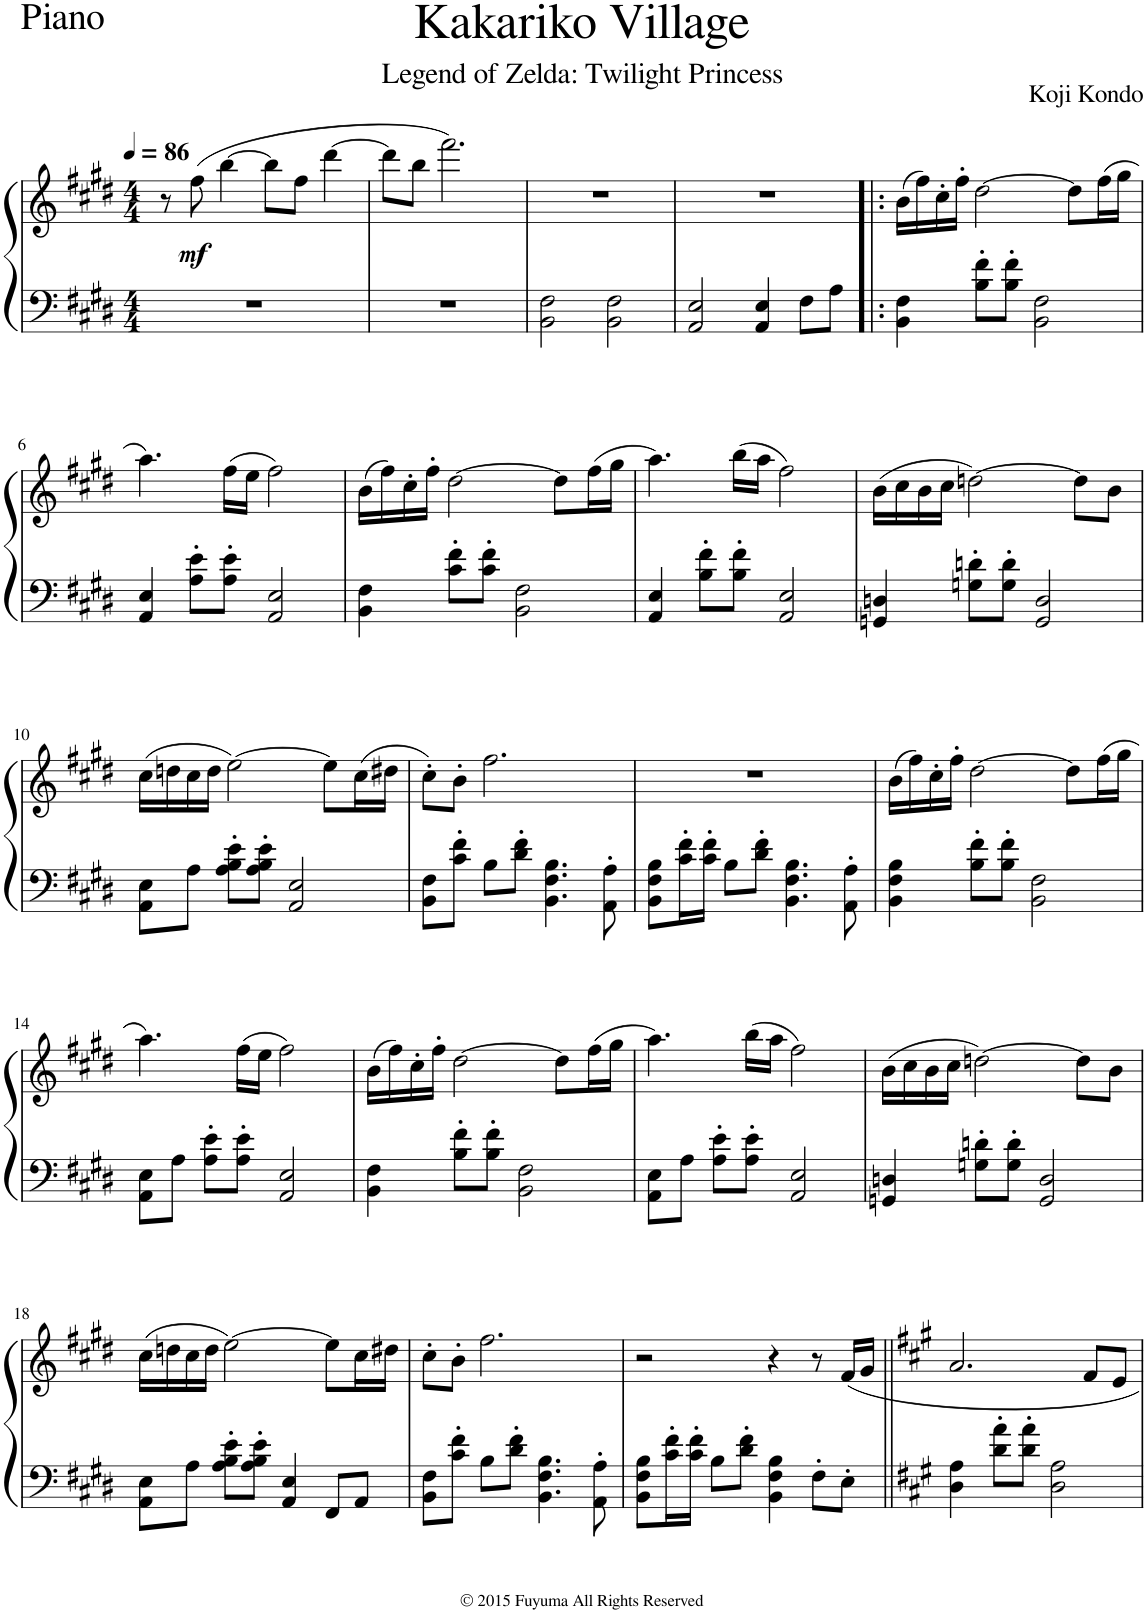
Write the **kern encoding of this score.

**kern	**kern	**dynam
*part1	*part1	*part1
*staff2	*staff1	*staff1/2
*I"Piano	*	*
*I'Pno.	*	*
*clefF4	*clefG2	*
*k[f#c#g#d#]	*k[f#c#g#d#]	*
*M4/4	*M4/4	*
*MM86	*MM86	*
=1	=1	=1
1r	8r	.
!	!	!LO:DY:b
.	(8ff#\	mf
.	[4bb\	.
.	8bb\L]	.
.	8ff#\J	.
.	[4ddd#\	.
=2	=2	=2
1r	8ddd#\L]	.
.	8bb\J	.
.	2.fff#\)	.
=3	=3	=3
2BB\ 2F#\	1r	.
2BB\ 2F#\	.	.
=4	=4	=4
2AA/ 2E/	1r	.
4AA/ 4E/	.	.
8F#\L	.	.
8A\J	.	.
=5!|:	=5!|:	=5!|:
4BB\ 4F#\	(16b\LL	.
.	16ff#\)	.
.	16cc#'\	.
.	16ff#'\JJ	.
8B\' 8f#\'L	[2dd#\	.
8B\' 8f#\'J	.	.
2BB\ 2F#\	.	.
.	8dd#\L]	.
.	(16ff#\L	.
.	16gg#\JJ	.
!!LO:LB:g=z
=6	=6	=6
4AA/ 4E/	4.aa\)	.
8A\' 8e\'L	.	.
8A\' 8e\'J	(16ff#\LL	.
.	16ee\JJ	.
2AA/ 2E/	2ff#\)	.
=7	=7	=7
4BB\ 4F#\	(16b\LL	.
.	16ff#\)	.
.	16cc#'\	.
.	16ff#'\JJ	.
8c#\' 8f#\'L	[2dd#\	.
8c#\' 8f#\'J	.	.
2BB\ 2F#\	.	.
.	8dd#\L]	.
.	(16ff#\L	.
.	16gg#\JJ	.
=8	=8	=8
4AA/ 4E/	4.aa\)	.
8B\' 8f#\'L	.	.
8B\' 8f#\'J	(16bb\LL	.
.	16aa\JJ	.
2AA/ 2E/	2ff#\)	.
=9	=9	=9
4GGn/ 4Dn/	(16b\LL	.
.	16cc#\	.
.	16b\	.
.	16cc#\JJ	.
8Gn\' 8dn\'L	[2ddn\)	.
8G\' 8d\'J	.	.
2GG/ 2D/	.	.
.	8dd\L]	.
.	8b\J	.
!!LO:LB:g=z
=10	=10	=10
8AA\ 8E\L	(16cc#\LL	.
.	16ddn\	.
8A\J	16cc#\	.
.	16dd\JJ	.
8A\' 8B\' 8e\'L	[2ee\)	.
8A\' 8B\' 8e\'J	.	.
2AA/ 2E/	.	.
.	8ee\L]	.
.	(16cc#\L	.
.	16dd#X\JJ	.
=11	=11	=11
8BB\ 8F#\L	8cc#'\L)	.
8c#\' 8f#\'J	8b'\J	.
8B\L	2.ff#\	.
8d#\' 8f#\'J	.	.
4.BB\ 4.F#\ 4.B\	.	.
8AA\' 8A\'	.	.
=12	=12	=12
8BB\ 8F#\ 8B\L	1r	.
16c#\' 16f#\'L	.	.
16c#\' 16f#\'JJ	.	.
8B\L	.	.
8d#\' 8f#\'J	.	.
4.BB\ 4.F#\ 4.B\	.	.
8AA\' 8A\'	.	.
=13	=13	=13
4BB\ 4F#\ 4B\	(16b\LL	.
.	16ff#\)	.
.	16cc#'\	.
.	16ff#'\JJ	.
8B\' 8f#\'L	[2dd#\	.
8B\' 8f#\'J	.	.
2BB\ 2F#\	.	.
.	8dd#\L]	.
.	(16ff#\L	.
.	16gg#\JJ	.
!!LO:LB:g=z
=14	=14	=14
8AA\ 8E\L	4.aa\)	.
8A\J	.	.
8A\' 8e\'L	.	.
8A\' 8e\'J	(16ff#\LL	.
.	16ee\JJ	.
2AA/ 2E/	2ff#\)	.
=15	=15	=15
4BB\ 4F#\	(16b\LL	.
.	16ff#\)	.
.	16cc#'\	.
.	16ff#'\JJ	.
8B\' 8f#\'L	[2dd#\	.
8B\' 8f#\'J	.	.
2BB\ 2F#\	.	.
.	8dd#\L]	.
.	(16ff#\L	.
.	16gg#\JJ	.
=16	=16	=16
8AA\ 8E\L	4.aa\)	.
8A\J	.	.
8A\' 8e\'L	.	.
8A\' 8e\'J	(16bb\LL	.
.	16aa\JJ	.
2AA/ 2E/	2ff#\)	.
=17	=17	=17
4GGn/ 4Dn/	(16b\LL	.
.	16cc#\	.
.	16b\	.
.	16cc#\JJ	.
8Gn\' 8dn\'L	[2ddn\)	.
8G\' 8d\'J	.	.
2GG/ 2D/	.	.
.	8dd\L]	.
.	8b\J	.
!!LO:LB:g=z
=18	=18	=18
8AA\ 8E\L	(16cc#\LL	.
.	16ddn\	.
8A\J	16cc#\	.
.	16dd\JJ	.
8A\' 8B\' 8e\'L	[2ee\)	.
8A\' 8B\' 8e\'J	.	.
4AA/ 4E/	.	.
8FF#/L	8ee\L]	.
8AA/J	16cc#\L	.
.	16dd#X\JJ	.
=19	=19	=19
8BB\ 8F#\L	8cc#'\L	.
8c#\' 8f#\'J	8b'\J	.
8B\L	2.ff#\	.
8d#\' 8f#\'J	.	.
4.BB\ 4.F#\ 4.B\	.	.
8AA\' 8A\'	.	.
=20	=20	=20
8BB\ 8F#\ 8B\L	2r	.
16c#\' 16f#\'L	.	.
16c#\' 16f#\'JJ	.	.
8B\L	.	.
8d#\' 8f#\'J	.	.
4BB\ 4F#\ 4B\	4r	.
8F#'\L	8r	.
8E'\J	16f#/LL	.
.	16g#/JJ	.
=21||	=21||	=21||
*k[f#c#g#]	*k[f#c#g#]	*
4D\ 4A\	2.a/	.
8d\' 8a\'L	.	.
8d\' 8a\'J	.	.
2D\ 2A\	.	.
.	8f#/L	.
.	8e/J	.
=	=	=
*-	*-	*-
